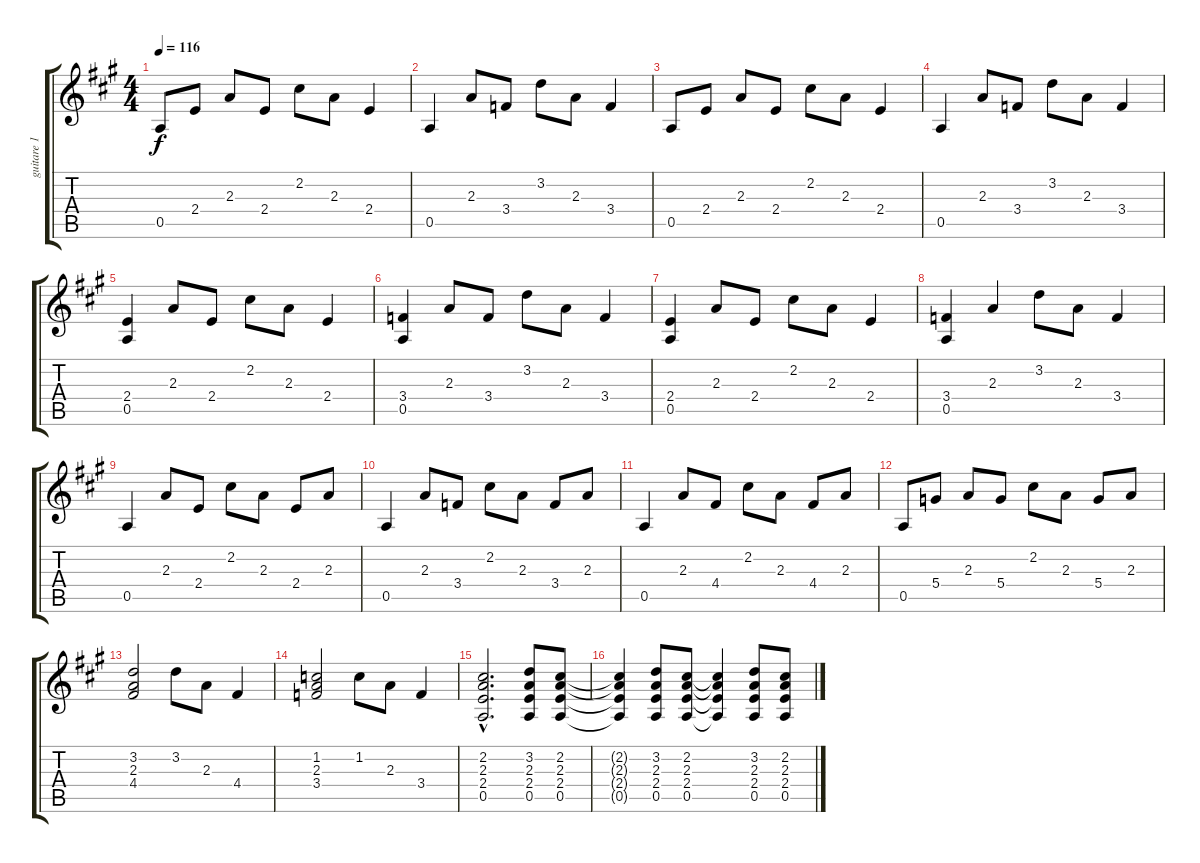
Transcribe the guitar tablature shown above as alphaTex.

\track ("guitare 1" "guitare 1") {instrument electricguitarclean}
\staff {score tabs}
\tuning (E4 B3 G3 D3 A2 E2) {hide}
\ts (4 4)
\tempo 116
\clef g2
\ks a
0.5.8{dy f} 2.4.8 2.3.8 2.4.8 2.2.8 2.3.8 2.4.4 |
0.5.4 2.3.8 3.4.8 3.2.8 2.3.8 3.4.4 |
0.5.8 2.4.8 2.3.8 2.4.8 2.2.8 2.3.8 2.4.4 |
0.5.4 2.3.8 3.4.8 3.2.8 2.3.8 3.4.4 |
(2.4 0.5).4 2.3.8 2.4.8 2.2.8 2.3.8 2.4.4 |
(3.4 0.5).4 2.3.8 3.4.8 3.2.8 2.3.8 3.4.4 |
(2.4 0.5).4 2.3.8 2.4.8 2.2.8 2.3.8 2.4.4 |
(3.4 0.5).4 2.3.4 3.2.8 2.3.8 3.4.4 |
0.5.4 2.3.8 2.4.8 2.2.8 2.3.8 2.4.8 2.3.8 |
0.5.4 2.3.8 3.4.8 2.2.8 2.3.8 3.4.8 2.3.8 |
0.5.4 2.3.8 4.4.8 2.2.8 2.3.8 4.4.8 2.3.8 |
0.5.8 5.4.8 2.3.8 5.4.8 2.2.8 2.3.8 5.4.8 2.3.8 |
(3.2 2.3 4.4).2 3.2.8 2.3.8 4.4.4 |
(1.2 2.3 3.4).2 1.2.8 2.3.8 3.4.4 |
(2.2{hac} 2.3{hac} 2.4{hac} 0.5{hac}).2{d} (3.2 2.3 2.4 0.5).8 (2.2 2.3 2.4 0.5).8 |
(2.2{t} 2.3{t} 2.4{t} 0.5{t}).4 (3.2 2.3 2.4 0.5).8 (2.2 2.3 2.4 0.5).8 (2.2{t} 2.3{t} 2.4{t} 0.5{t}).4 (3.2 2.3 2.4 0.5).8 (2.2 2.3 2.4 0.5).8
